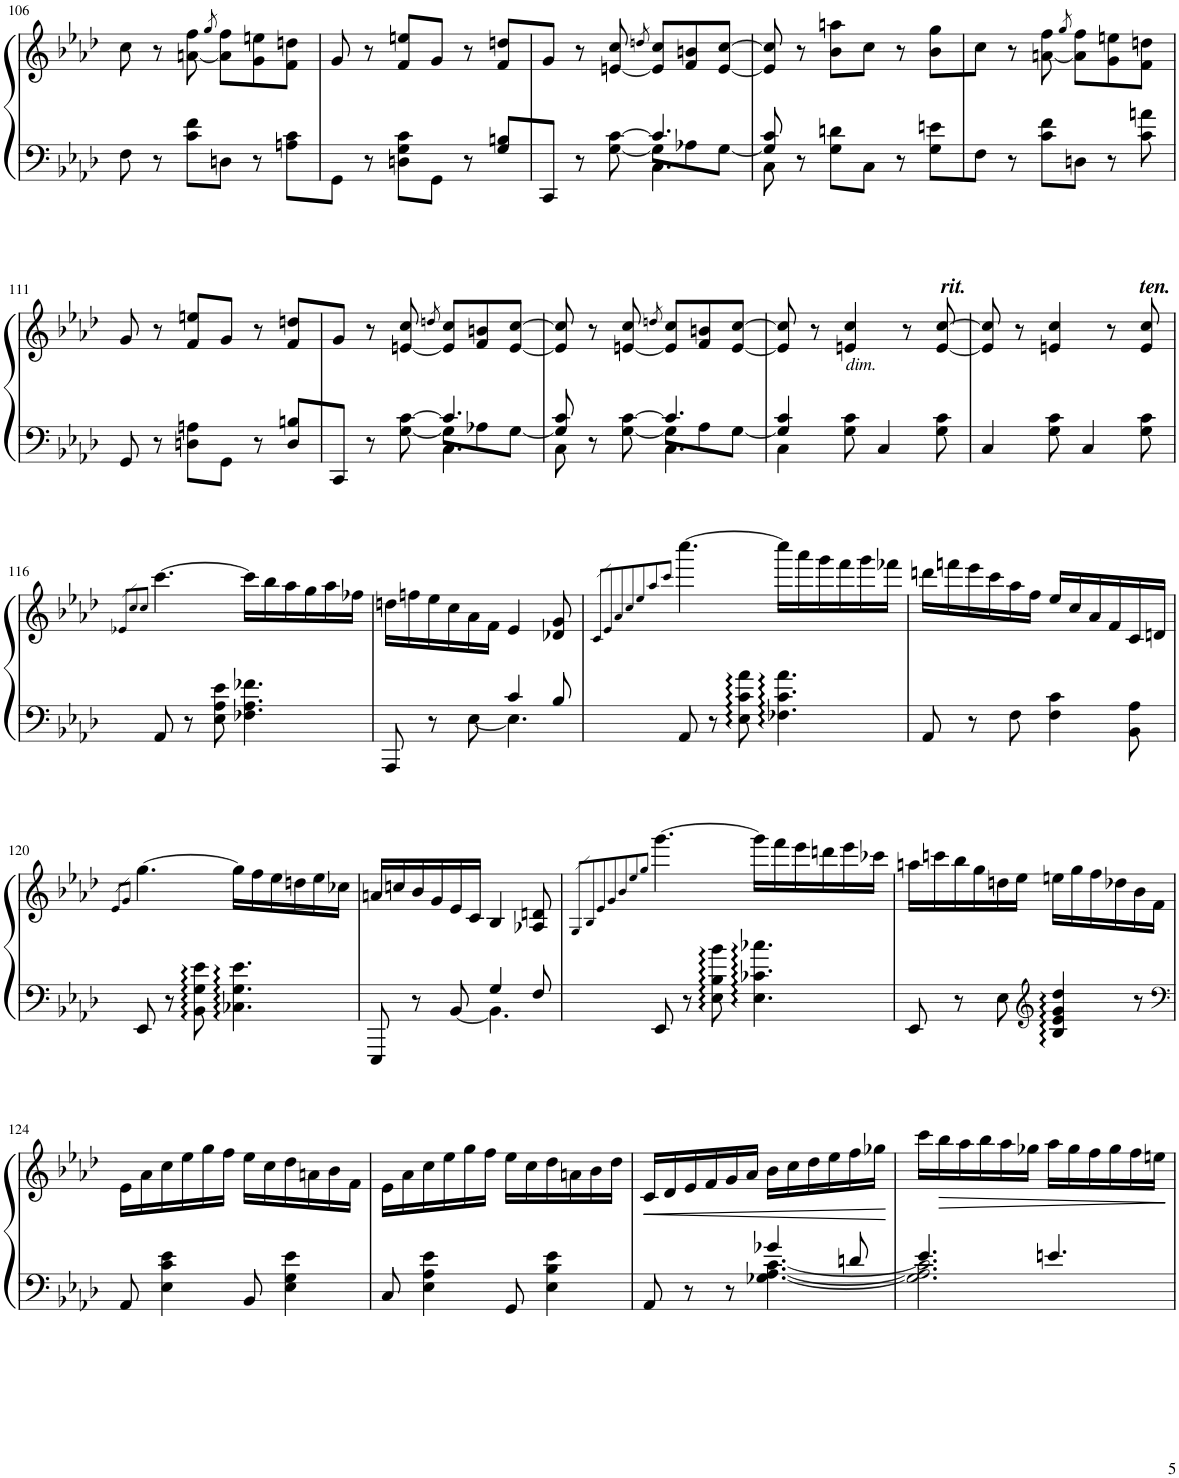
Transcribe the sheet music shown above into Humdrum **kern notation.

**kern	**kern	**dynam
*part1	*part1	*part1
*staff2	*staff1	*staff1/2
*I"Piano	*	*
*I'Pno.	*	*
!!LO:PB:g=z
*clefF4	*clefG2	*
*k[b-e-a-d-]	*k[b-e-a-d-]	*
*M6/8	*M6/8	*
=106	=106	=106
8F\	8cc\	.
8r	8r	.
8c\ 8f\L	[8an\ 8ff\	.
.	8qgg/	.
8Dn\J	8a\] 8ff\L	.
8r	8g\ 8een\	.
8An\ 8c\L	8f\ 8ddn\J	.
=107	=107	=107
8GG\J	8g/	.
8r	8r	.
8Dn\ 8G\ 8c\L	8f/ 8een/L	.
8GG\J	8g/J	.
8r	8r	.
8G/ 8Bn/L	8f/ 8ddn/L	.
=108	=108	=108
*^	*	*
*	*^	*	*
8CC/J	4.ryy	4.ryy	8g/J	.
8r	.	.	8r	.
[8G\ [8c\	.	.	[8en/ 8cc/	.
.	.	.	8qddn/	.
4.c/]	8G\L]	4.C\	8e/] 8cc/L	.
.	8A-X\	.	8f/ 8bn/	.
.	[8G\J	.	[8e/ [8cc/J	.
*	*v	*v	*	*
=109	=109	=109	=109
8G/] 8c/	8C\	8e/] 8cc/]	.
8r	8ryy	8r	.
8G\ 8dn\L	2ryy	8b-\ 8aan\L	.
8C\J	.	8cc\J	.
8r	.	8r	.
8G\ 8en\L	.	8b-\ 8gg\L	.
*v	*v	*	*
=110	=110	=110
8F\J	8cc\J	.
8r	8r	.
8c\ 8f\L	[8an\ 8ff\	.
.	8qgg/	.
8Dn\J	8a\] 8ff\L	.
8r	8g\ 8een\	.
8c\ 8an\	8f\ 8ddn\J	.
!!LO:LB:g=z
=111	=111	=111
8GG/	8g/	.
8r	8r	.
8Dn\ 8An\L	8f/ 8een/L	.
8GG\J	8g/J	.
8r	8r	.
8D/ 8Bn/L	8f/ 8ddn/L	.
=112	=112	=112
*^	*	*
*	*^	*	*
8CC/J	4.ryy	4.ryy	8g/J	.
8r	.	.	8r	.
[8G\ [8c\	.	.	[8en/ 8cc/	.
.	.	.	8qddn/	.
4.c/]	8G\L]	4.C\	8e/] 8cc/L	.
.	8A-X\	.	8f/ 8bn/	.
.	[8G\J	.	[8e/ [8cc/J	.
=113	=113	=113	=113	=113
8G/] 8c/	8C\	4.ryy	8e/] 8cc/]	.
8r	4ryy	.	8r	.
[8G\ [8c\	.	.	[8en/ 8cc/	.
.	.	.	8qddn/	.
4.c/]	8G\L]	4.C\	8e/] 8cc/L	.
.	8A-\	.	8f/ 8bn/	.
.	[8G\J	.	[8e/ [8cc/J	.
*	*v	*v	*	*
=114	=114	=114	=114
4G/] 4c/	4C\	8e/] 8cc/]	.
.	.	8r	.
!LO:TX:a:i:t=dim.	!	!	!
8G\ 8c\	2ryy	4en/ 4cc/	.
4C/	.	.	.
.	.	8r	.
!	!	!LO:TX:a:Bi:t=rit.	!
8G\ 8c\	.	[8e/ [8cc/	.
*v	*v	*	*
=115	=115	=115
4C/	8e/] 8cc/]	.
.	8r	.
8G\ 8c\	4en/ 4cc/	.
4C/	.	.
.	8r	.
!	!LO:TX:a:Bi:t=ten.	!
8G\ 8c\	8e/ 8cc/	.
!!LO:LB:g=z
=116	=116	=116
.	8qe-X/L	.
.	8qcc/	.
.	8qcc/J	.
8AA-/	[4.ccc\	.
8r	.	.
8E-\ 8A-\ 8e-\	.	.
4.F-X\ 4.A-\ 4.f-X\	16ccc\LL]	.
.	16bb-\	.
.	16aa-\	.
.	16gg\	.
.	16aa-\	.
.	16ff-X\JJ	.
=117	=117	=117
*^	*	*
8AAA-/	4.ryy	16ddn\LL	.
.	.	16ffn\	.
8r	.	16ee-\	.
.	.	16cc\	.
[8E-\	.	16a-\	.
.	.	16f\JJ	.
4c/	4.E-\]	4e-/	.
8B-/	.	8d-X/ 8g/	.
*v	*v	*	*
=118	=118	=118
.	8qc/L	.
.	8qe-/	.
.	8qa-/	.
.	8qcc/	.
.	8qee-/	.
.	8qaa-/	.
.	8qccc/J	.
8AA-/	[4.cccc\	.
8r	.	.
8E-\ 8c\ 8a-\	.	.
4.F-X\ 4.c\ 4.a-\	16cccc\LL]	.
.	16aaa-\	.
.	16ggg\	.
.	16fff\	.
.	16ggg\	.
.	16fff-X\JJ	.
=119	=119	=119
8AA-/	16dddn\LL	.
.	16fffn\	.
8r	16eee-\	.
.	16ccc\	.
8F\	16aa-\	.
.	16ff\JJ	.
4F\ 4c\	16ee-/LL	.
.	16cc/	.
.	16a-/	.
.	16f/	.
8BB-\ 8A-\	16c/	.
.	16dn/JJ	.
!!LO:LB:g=z
=120	=120	=120
.	8qe-/L	.
.	8qg/J	.
8EE-/	[4.gg\	.
8r	.	.
8BB-\ 8G\ 8e-\	.	.
4.C-X\ 4.G\ 4.e-\	16gg\LL]	.
.	16ff\	.
.	16ee-\	.
.	16ddn\	.
.	16ee-\	.
.	16cc-X\JJ	.
=121	=121	=121
*^	*	*
8EEE-/	4.ryy	16an/LL	.
.	.	16ccn/	.
8r	.	16b-/	.
.	.	16g/	.
[8BB-/	.	16e-/	.
.	.	16c/JJ	.
4G/	4.BB-\]	4B-/	.
8F/	.	8A-X/ 8dn/	.
*v	*v	*	*
=122	=122	=122
.	8qG/L	.
.	8qB-/	.
.	8qe-/	.
.	8qg/	.
.	8qb-/	.
.	8qee-/	.
.	8qgg/J	.
8EE-/	[4.ggg\	.
8r	.	.
8E-\ 8B-\ 8b-\	.	.
4.E-\ 4.c-X\ 4.cc-X\	16ggg\LL]	.
.	16fff\	.
.	16eee-\	.
.	16dddn\	.
.	16eee-\	.
.	16ccc-X\JJ	.
=123	=123	=123
8EE-/	16aan\LL	.
.	16cccn\	.
8r	16bb-\	.
.	16gg\	.
8E-\	16ddn\	.
.	16ee-\JJ	.
*clefG2	*	*
4B-/ 4e-/ 4g/ 4dd-/	16een\LL	.
.	16gg\	.
.	16ff\	.
.	16dd-X\	.
8r	16b-\	.
.	16f\JJ	.
!!LO:LB:g=z
=124	=124	=124
*clefF4	*	*
8AA-/	16e-\LL	.
.	16a-\	.
4E-\ 4c\ 4e-\	16cc\	.
.	16ee-\	.
.	16gg\	.
.	16ff\JJ	.
8BB-/	16ee-\LL	.
.	16cc\	.
4E-\ 4G\ 4e-\	16dd-\	.
.	16an\	.
.	16b-\	.
.	16f\JJ	.
=125	=125	=125
8C/	16e-\LL	.
.	16a-\	.
4E-\ 4A-\ 4e-\	16cc\	.
.	16ee-\	.
.	16gg\	.
.	16ff\JJ	.
8GG/	16ee-\LL	.
.	16cc\	.
4E-\ 4B-\ 4e-\	16dd-\	.
.	16an\	.
.	16b-\	.
.	16dd-\JJ	.
=126	=126	=126
*^	*	*
!	!	!	!LO:HP:b
8AA-/	4.ryy	16c/LL	<
.	.	16d-/	.
8r	.	16e-/	.
.	.	16f/	.
8r	.	16g/	.
.	.	16a-/JJ	.
4g-X/	[4.G-X\ [4.A-\ [4.c\	16b-\LL	.
.	.	16cc\	.
.	.	16dd-\	.
.	.	16ee-\	.
8dn/	.	16ff\	.
.	.	16gg-X\JJ	.
*v	*v	*	*
.	.	[
=127	=127	=127
*^	*	*
4.e-/	2.G-\] 2.A-\] 2.c\]	16ccc\LL	.
!	!	!	!LO:HP:b
.	.	16bb-\	>
.	.	16aa-\	.
.	.	16bb-\	.
.	.	16aa-\	.
.	.	16gg-X\JJ	.
4.en/	.	16aa-\LL	.
.	.	16gg-\	.
.	.	16ff\	.
.	.	16gg-\	.
.	.	16ff\	.
.	.	16een\JJ	.
*v	*v	*	*
.	.	]
=	=	=
*-	*-	*-
